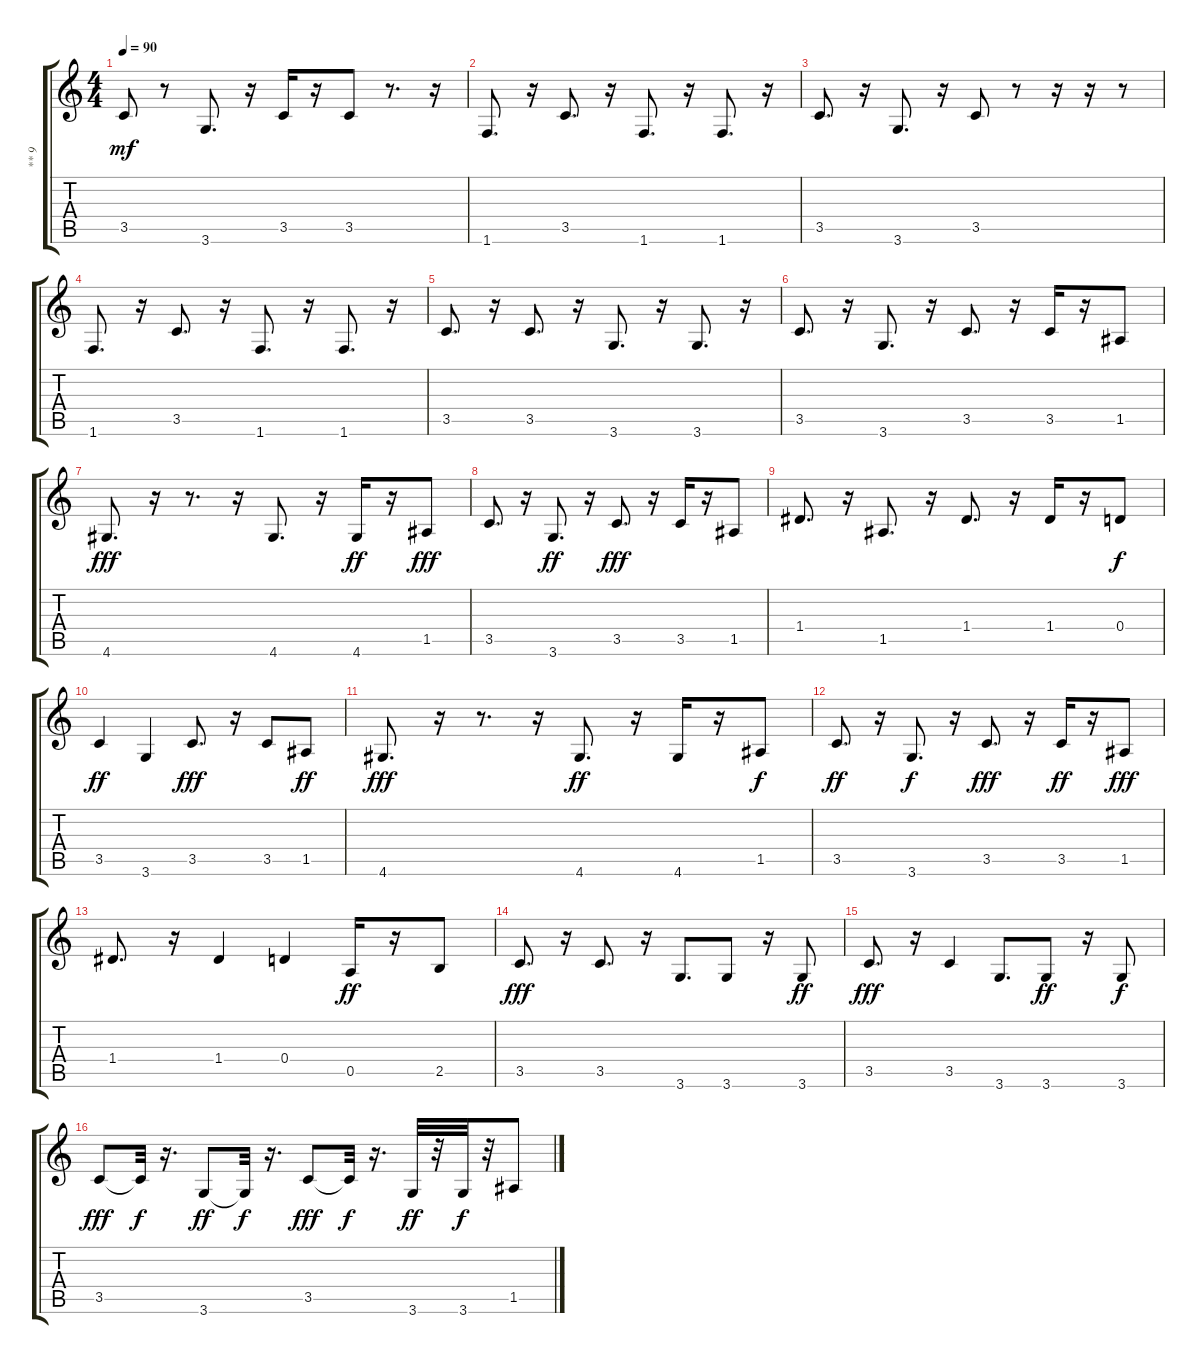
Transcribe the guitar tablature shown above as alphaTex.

\track ("** 9" "** 9") {instrument acousticbass}
\staff {score tabs}
\tuning (E4 B3 G3 D3 A2 E2) {hide}
\ts (4 4)
\tempo 90
\clef g2
\ks c
3.5.8{dy mf} r.8 3.6.8{d} r.16 3.5.16 r.16 3.5.8 r.8{d} r.16 |
1.6.8{d} r.16 3.5.8{d} r.16 1.6.8{d} r.16 1.6.8{d} r.16 |
3.5.8{d} r.16 3.6.8{d} r.16 3.5.8 r.8 r.16 r.16 r.8 |
1.6.8{d} r.16 3.5.8{d} r.16 1.6.8{d} r.16 1.6.8{d} r.16 |
3.5.8{d} r.16 3.5.8{d} r.16 3.6.8{d} r.16 3.6.8{d} r.16 |
3.5.8{d} r.16 3.6.8{d} r.16 3.5.8{d} r.16 3.5.16 r.16 1.5.8 |
4.6.8{d dy fff} r.16 r.8{d} r.16 4.6.8{d} r.16 4.6.16{dy ff} r.16 1.5.8{dy fff} |
3.5.8{d} r.16 3.6.8{d dy ff} r.16 3.5.8{d dy fff} r.16 3.5.16 r.16 1.5.8 |
1.4.8{d} r.16 1.5.8{d} r.16 1.4.8{d} r.16 1.4.16 r.16 0.4.8{dy f} |
3.5.4{dy ff} 3.6.4 3.5.8{d dy fff} r.16 3.5.8 1.5.8{dy ff} |
4.6.8{d dy fff} r.16 r.8{d} r.16 4.6.8{d dy ff} r.16 4.6.16 r.16 1.5.8{dy f} |
3.5.8{d dy ff} r.16 3.6.8{d dy f} r.16 3.5.8{d dy fff} r.16 3.5.16{dy ff} r.16 1.5.8{dy fff} |
1.4.8{d} r.16 1.4.4 0.4.4 0.5.16{dy ff} r.16 2.5.8 |
3.5.8{d dy fff} r.16 3.5.8{d} r.16 3.6.8{d} 3.6.8 r.16 3.6.8{dy ff} |
3.5.8{d dy fff} r.16 3.5.4 3.6.8{d} 3.6.8{dy ff} r.16 3.6.8{dy f} |
3.5.8{dy fff} 3.5{t}.32{dy f} r.16{d} 3.6.8{dy ff} 3.6{t}.32{dy f} r.16{d} 3.5.8{dy fff} 3.5{t}.32{dy f} r.16{d} 3.6.32{dy ff} r.32 3.6.32{dy f} r.32 1.5.8
